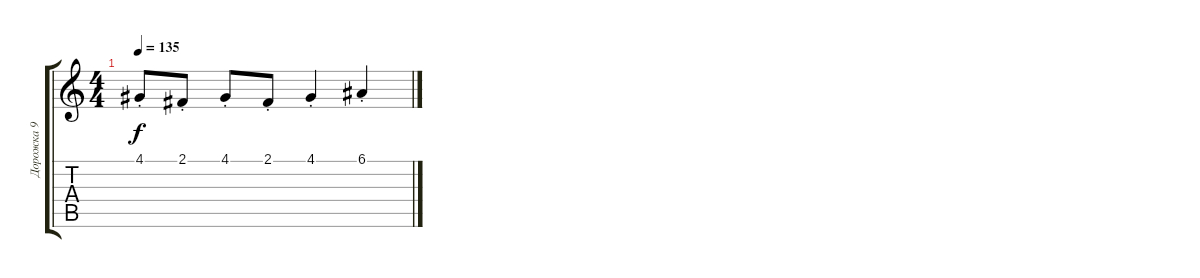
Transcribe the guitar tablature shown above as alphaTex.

\track ("Дорожка 9" "Дорожка 9") {instrument brightacousticpiano}
\staff {score tabs}
\tuning (E4 B3 G3 D3 A2 E2) {hide}
\ts (4 4)
\tempo 135
\clef g2
\ks c
4.1{st}.8{dy f} 2.1{st}.8 4.1{st}.8 2.1{st}.8 4.1{st}.4 6.1{st}.4
